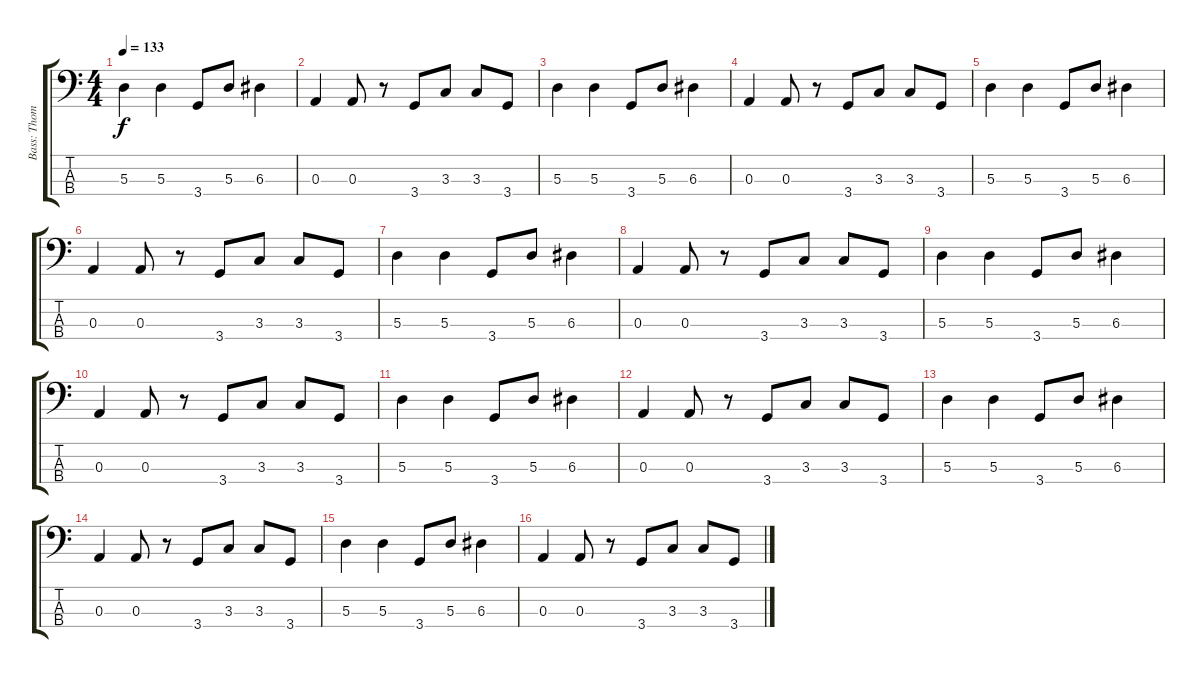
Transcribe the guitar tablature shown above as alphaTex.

\track ("Bass: Thomas Stinson" "Bass: Thom") {instrument electricbasspick}
\staff {score tabs}
\tuning (G2 D2 A1 E1) {hide}
\ts (4 4)
\tempo 133
\clef f4
\ks c
5.3.4{dy f} 5.3.4 3.4.8 5.3.8 6.3.4 |
0.3.4 0.3.8 r.8 3.4.8 3.3.8 3.3.8 3.4.8 |
5.3.4 5.3.4 3.4.8 5.3.8 6.3.4 |
0.3.4 0.3.8 r.8 3.4.8 3.3.8 3.3.8 3.4.8 |
5.3.4 5.3.4 3.4.8 5.3.8 6.3.4 |
0.3.4 0.3.8 r.8 3.4.8 3.3.8 3.3.8 3.4.8 |
5.3.4 5.3.4 3.4.8 5.3.8 6.3.4 |
0.3.4 0.3.8 r.8 3.4.8 3.3.8 3.3.8 3.4.8 |
5.3.4 5.3.4 3.4.8 5.3.8 6.3.4 |
0.3.4 0.3.8 r.8 3.4.8 3.3.8 3.3.8 3.4.8 |
5.3.4 5.3.4 3.4.8 5.3.8 6.3.4 |
0.3.4 0.3.8 r.8 3.4.8 3.3.8 3.3.8 3.4.8 |
5.3.4 5.3.4 3.4.8 5.3.8 6.3.4 |
0.3.4 0.3.8 r.8 3.4.8 3.3.8 3.3.8 3.4.8 |
5.3.4 5.3.4 3.4.8 5.3.8 6.3.4 |
0.3.4 0.3.8 r.8 3.4.8 3.3.8 3.3.8 3.4.8
